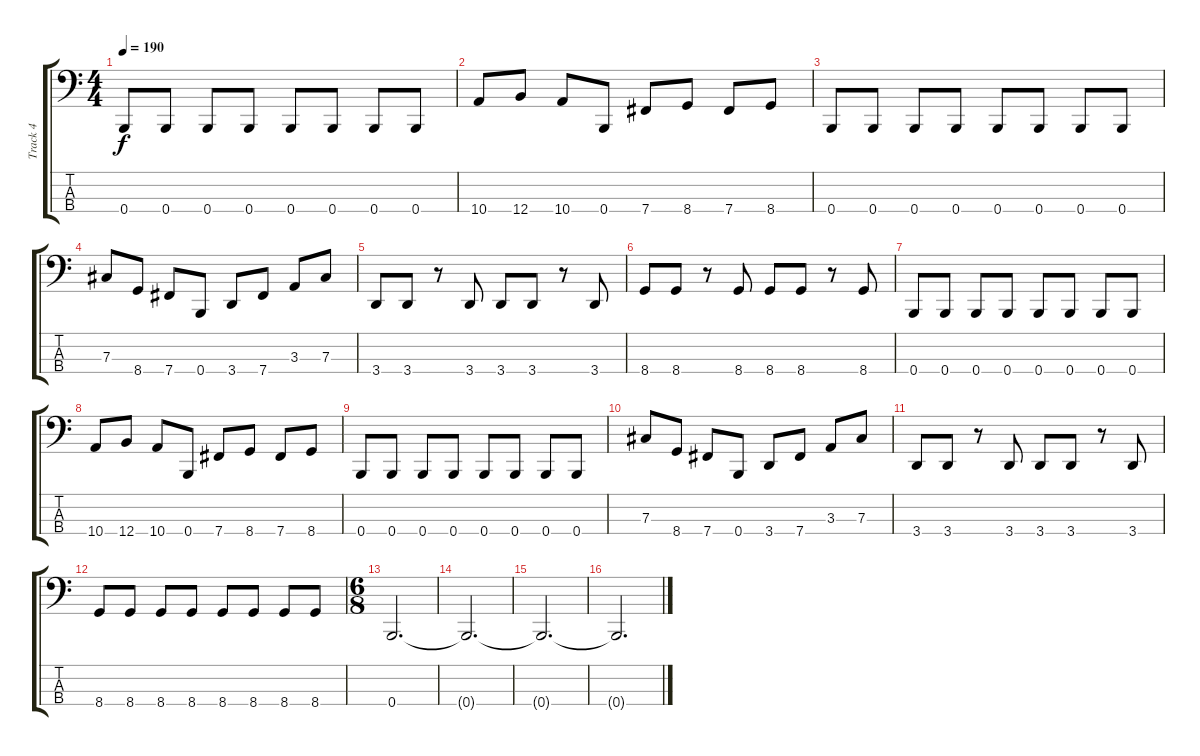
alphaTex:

\track ("Track 4" "Track 4") {instrument slapbass1}
\staff {score tabs}
\tuning (E2 B1 Gb1 B0) {hide}
\ts (4 4)
\tempo 190
\clef f4
\ks c
0.4.8{dy f} 0.4.8 0.4.8 0.4.8 0.4.8 0.4.8 0.4.8 0.4.8 |
10.4.8 12.4.8 10.4.8 0.4.8 7.4.8 8.4.8 7.4.8 8.4.8 |
0.4.8 0.4.8 0.4.8 0.4.8 0.4.8 0.4.8 0.4.8 0.4.8 |
7.3.8 8.4.8 7.4.8 0.4.8 3.4.8 7.4.8 3.3.8 7.3.8 |
3.4.8 3.4.8 r.8 3.4.8 3.4.8 3.4.8 r.8 3.4.8 |
8.4.8 8.4.8 r.8 8.4.8 8.4.8 8.4.8 r.8 8.4.8 |
0.4.8 0.4.8 0.4.8 0.4.8 0.4.8 0.4.8 0.4.8 0.4.8 |
10.4.8 12.4.8 10.4.8 0.4.8 7.4.8 8.4.8 7.4.8 8.4.8 |
0.4.8 0.4.8 0.4.8 0.4.8 0.4.8 0.4.8 0.4.8 0.4.8 |
7.3.8 8.4.8 7.4.8 0.4.8 3.4.8 7.4.8 3.3.8 7.3.8 |
3.4.8 3.4.8 r.8 3.4.8 3.4.8 3.4.8 r.8 3.4.8 |
8.4.8 8.4.8 8.4.8 8.4.8 8.4.8 8.4.8 8.4.8 8.4.8 |
\ts (6 8)
0.4.2{d} |
0.4{t}.2{d} |
0.4{t}.2{d} |
0.4{t}.2{d}
